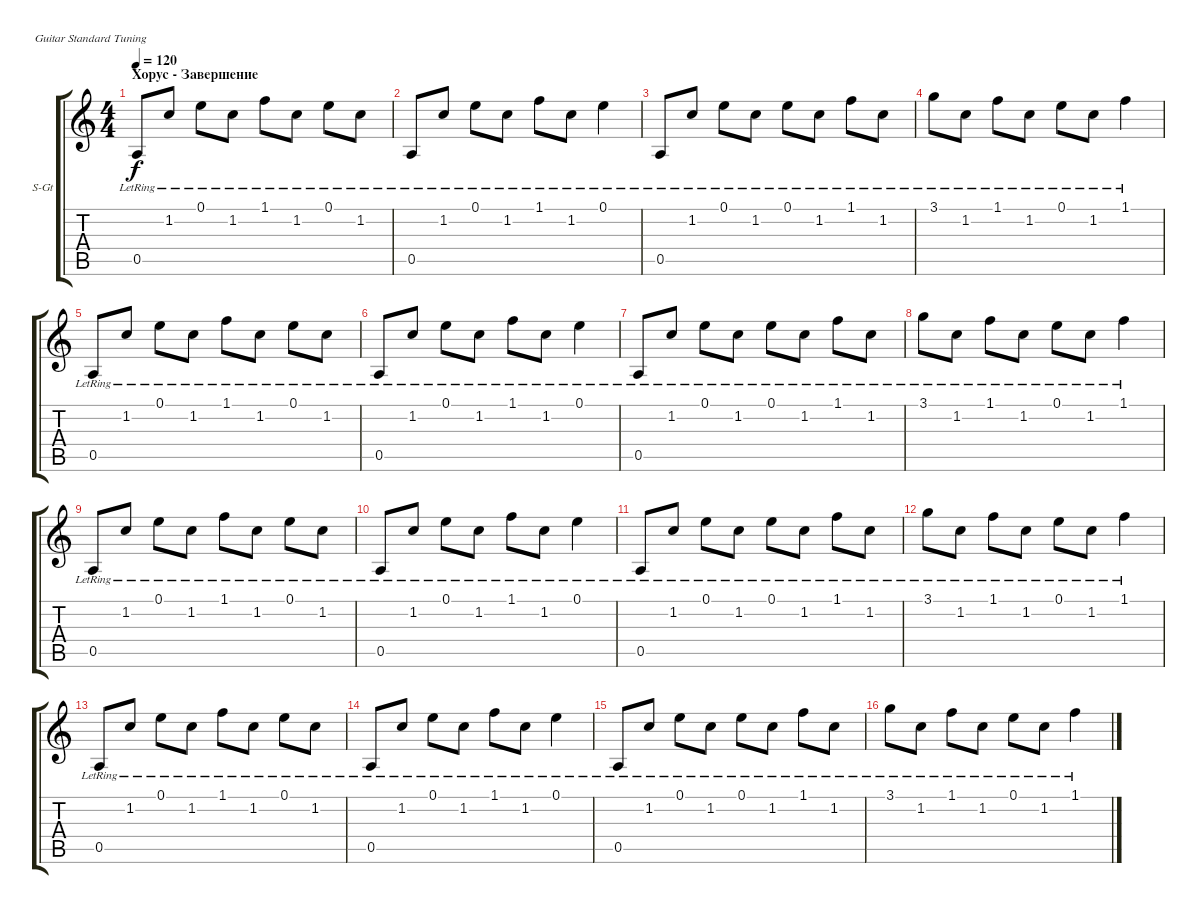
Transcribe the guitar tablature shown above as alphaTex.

\defaultSystemsLayout 4
\bracketExtendMode groupsimilarinstruments
\firstSystemTrackNameOrientation horizontal
\otherSystemsTrackNameOrientation horizontal
\track ("Guitar R" "S-Gt") {instrument acousticguitarsteel}
\staff {score tabs}
\tuning (E4 B3 G3 D3 A2 E2)
\ts (4 4)
\section ("" "Хорус - Завершение")
\tempo 120
\clef g2
\ks c
0.5{lr}.8{dy f} 1.2{lr}.8 0.1{lr}.8 1.2{lr}.8 1.1{lr}.8 1.2{lr}.8 0.1{lr}.8 1.2{lr}.8 |
0.5{lr}.8 1.2{lr}.8 0.1{lr}.8 1.2{lr}.8 1.1{lr}.8 1.2{lr}.8 0.1{lr}.4 |
0.5{lr}.8 1.2{lr}.8 0.1{lr}.8 1.2{lr}.8 0.1{lr}.8 1.2{lr}.8 1.1{lr}.8 1.2{lr}.8 |
3.1{lr}.8 1.2{lr}.8 1.1{lr}.8 1.2{lr}.8 0.1{lr}.8 1.2{lr}.8 1.1{lr}.4 |
0.5{lr}.8 1.2{lr}.8 0.1{lr}.8 1.2{lr}.8 1.1{lr}.8 1.2{lr}.8 0.1{lr}.8 1.2{lr}.8 |
0.5{lr}.8 1.2{lr}.8 0.1{lr}.8 1.2{lr}.8 1.1{lr}.8 1.2{lr}.8 0.1{lr}.4 |
0.5{lr}.8 1.2{lr}.8 0.1{lr}.8 1.2{lr}.8 0.1{lr}.8 1.2{lr}.8 1.1{lr}.8 1.2{lr}.8 |
3.1{lr}.8 1.2{lr}.8 1.1{lr}.8 1.2{lr}.8 0.1{lr}.8 1.2{lr}.8 1.1{lr}.4 |
0.5{lr}.8 1.2{lr}.8 0.1{lr}.8 1.2{lr}.8 1.1{lr}.8 1.2{lr}.8 0.1{lr}.8 1.2{lr}.8 |
0.5{lr}.8 1.2{lr}.8 0.1{lr}.8 1.2{lr}.8 1.1{lr}.8 1.2{lr}.8 0.1{lr}.4 |
0.5{lr}.8 1.2{lr}.8 0.1{lr}.8 1.2{lr}.8 0.1{lr}.8 1.2{lr}.8 1.1{lr}.8 1.2{lr}.8 |
3.1{lr}.8 1.2{lr}.8 1.1{lr}.8 1.2{lr}.8 0.1{lr}.8 1.2{lr}.8 1.1{lr}.4 |
0.5{lr}.8 1.2{lr}.8 0.1{lr}.8 1.2{lr}.8 1.1{lr}.8 1.2{lr}.8 0.1{lr}.8 1.2{lr}.8 |
0.5{lr}.8 1.2{lr}.8 0.1{lr}.8 1.2{lr}.8 1.1{lr}.8 1.2{lr}.8 0.1{lr}.4 |
0.5{lr}.8 1.2{lr}.8 0.1{lr}.8 1.2{lr}.8 0.1{lr}.8 1.2{lr}.8 1.1{lr}.8 1.2{lr}.8 |
3.1{lr}.8 1.2{lr}.8 1.1{lr}.8 1.2{lr}.8 0.1{lr}.8 1.2{lr}.8 1.1{lr}.4
